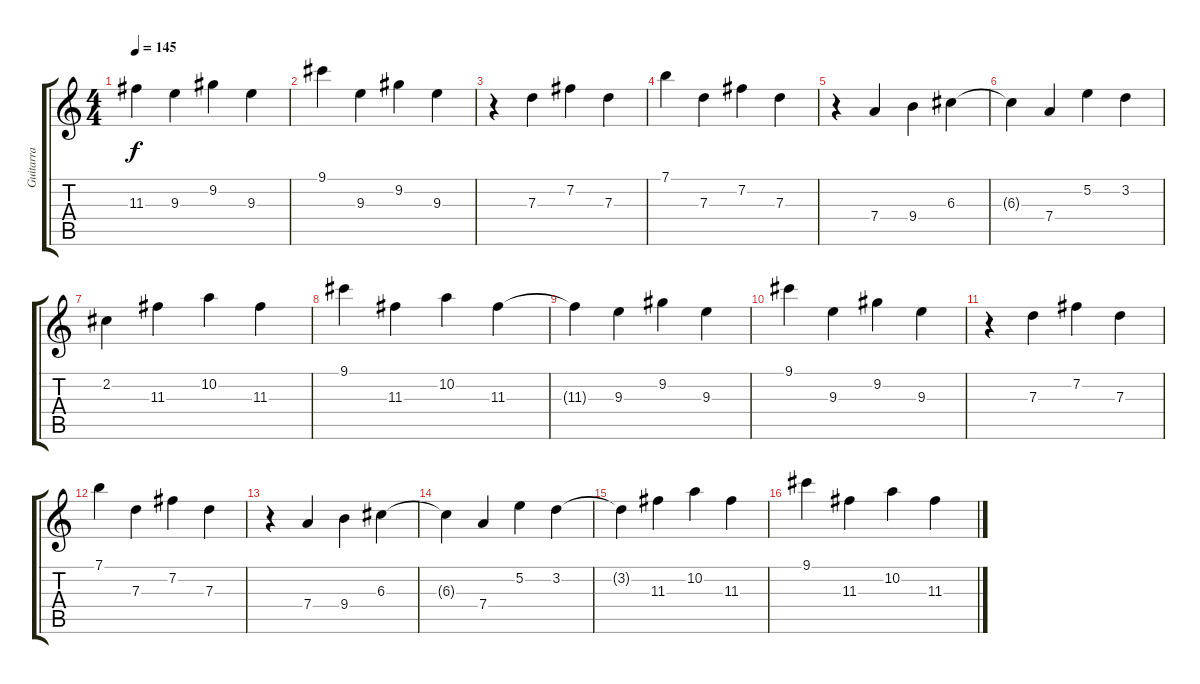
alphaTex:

\track ("Guitarra" "Guitarra") {instrument acousticguitarsteel}
\staff {score tabs}
\tuning (E4 B3 G3 D3 A2 E2) {hide}
\ts (4 4)
\tempo 145
\clef g2
\ks c
11.3{t}.4{dy f} 9.3.4 9.2.4 9.3.4 |
9.1.4 9.3.4 9.2.4 9.3.4 |
r.4 7.3.4 7.2.4 7.3.4 |
7.1.4 7.3.4 7.2.4 7.3.4 |
r.4 7.4.4 9.4.4 6.3.4 |
6.3{t}.4 7.4.4 5.2.4 3.2.4 |
2.2.4 11.3.4 10.2.4 11.3.4 |
9.1.4 11.3.4 10.2.4 11.3.4 |
11.3{t}.4 9.3.4 9.2.4 9.3.4 |
9.1.4 9.3.4 9.2.4 9.3.4 |
r.4 7.3.4 7.2.4 7.3.4 |
7.1.4 7.3.4 7.2.4 7.3.4 |
r.4 7.4.4 9.4.4 6.3.4 |
6.3{t}.4 7.4.4 5.2.4 3.2.4 |
3.2{t}.4 11.3.4 10.2.4 11.3.4 |
9.1.4 11.3.4 10.2.4 11.3.4
